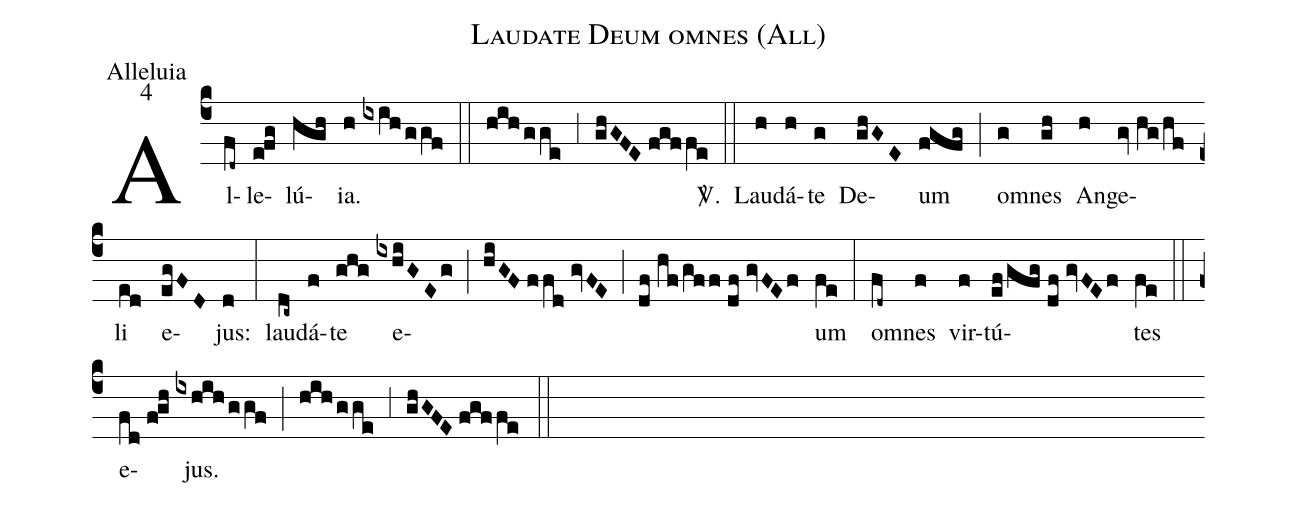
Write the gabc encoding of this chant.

name:Laudate Deum omnes (All);
office-part:Alleluia;
mode:4;
%%
(c4) Al(fd~)le(e!fg)lú(hgh)ia.(h//ixih/ggf) (::) (hih/gge) (;3) (ghGFE//fgffe) <sp>V/</sp>.(::) Lau(h)dá(h)te(g) De(ghGE)um(fgfg) (;) o(g)mnes(gh) An(h)ge(gv//hg/hf)li(ed) e(egFD)jus:(d) (:) lau(dc~)dá(f)te(ghg) e(ixhiGEg;hiGF//ffd//gvFE;df//hf/gff//df//gvFEf)um(fe) (:) o(fd~)mnes(f) vir(f)tú(ef/gfg//df//gvFEf)tes(fe) (::) e(fd//f!gh)jus.(ixhih/ggf) (;) (hih/gge) (;3) (ghGFE//fgffe) (::)
